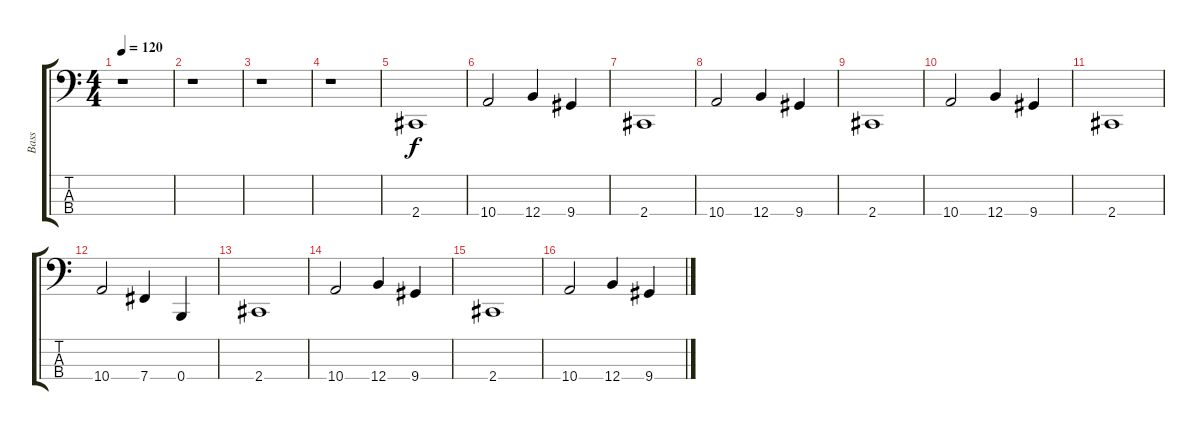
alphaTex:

\track ("Bass" "Bass") {instrument electricbasspick}
\staff {score tabs}
\tuning (E2 B1 Gb1 B0) {hide}
\ts (4 4)
\tempo 120
\clef f4
\ks c
r.1{dy f instrument electricbasspick} |
r.1 |
r.1 |
r.1 |
2.4.1 |
10.4.2 12.4.4 9.4.4 |
2.4.1 |
10.4.2 12.4.4 9.4.4 |
2.4.1 |
10.4.2 12.4.4 9.4.4 |
2.4.1 |
10.4.2 7.4.4 0.4.4 |
2.4.1 |
10.4.2 12.4.4 9.4.4 |
2.4.1 |
10.4.2 12.4.4 9.4.4
